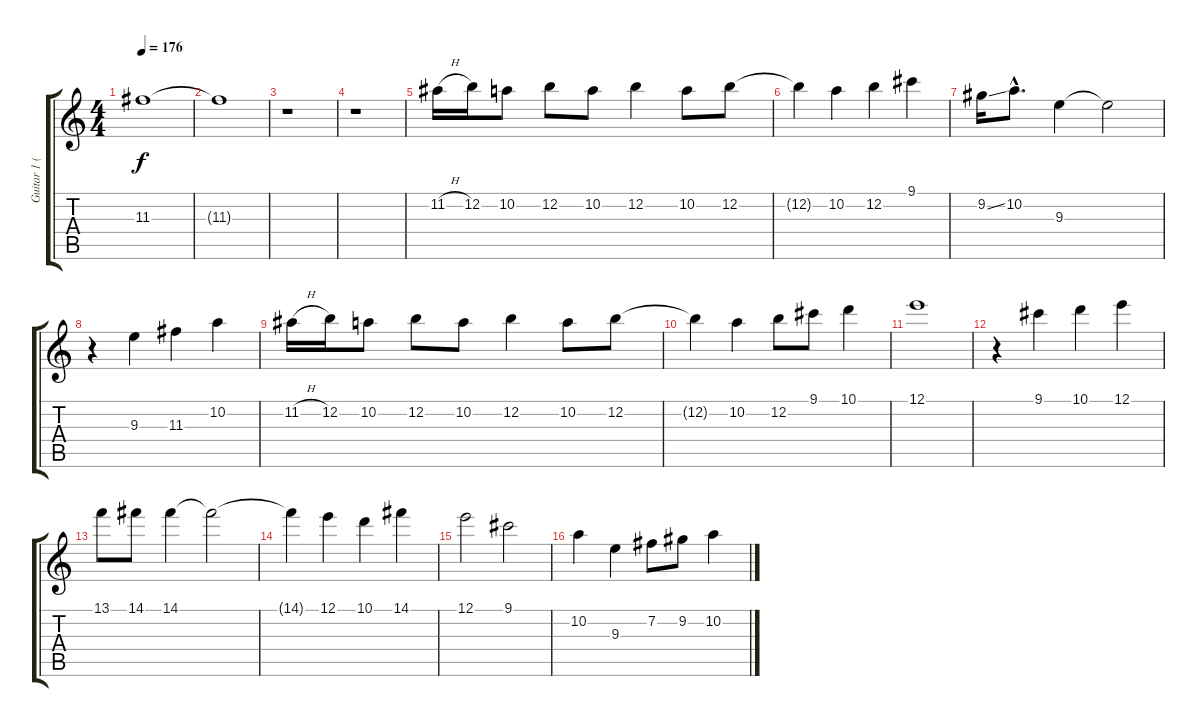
\track ("Guitar 1 (Melody)" "Guitar 1 (") {instrument acousticguitarsteel}
\staff {score tabs}
\tuning (E4 B3 G3 D3 A2 E2) {hide}
\ts (4 4)
\tempo 176
\clef g2
\ks c
11.3.1{dy f} |
11.3{t}.1 |
r.1 |
r.1 |
11.2{h}.16 12.2.16 10.2.8 12.2.8 10.2.8 12.2.4 10.2.8 12.2.8 |
12.2{t}.4 10.2.4 12.2.4 9.1.4 |
9.2{ss}.16 10.2{hac}.8{d} 9.3.4 9.3{t}.2 |
r.4 9.3.4 11.3.4 10.2.4 |
11.2{h}.16 12.2.16 10.2.8 12.2.8 10.2.8 12.2.4 10.2.8 12.2.8 |
12.2{t}.4 10.2.4 12.2.8 9.1.8 10.1.4 |
12.1.1 |
r.4 9.1.4 10.1.4 12.1.4 |
13.1.8 14.1.8 14.1.4 14.1{t}.2 |
14.1{t}.4 12.1.4 10.1.4 14.1.4 |
12.1.2 9.1.2 |
10.2.4 9.3.4 7.2.8 9.2.8 10.2.4
